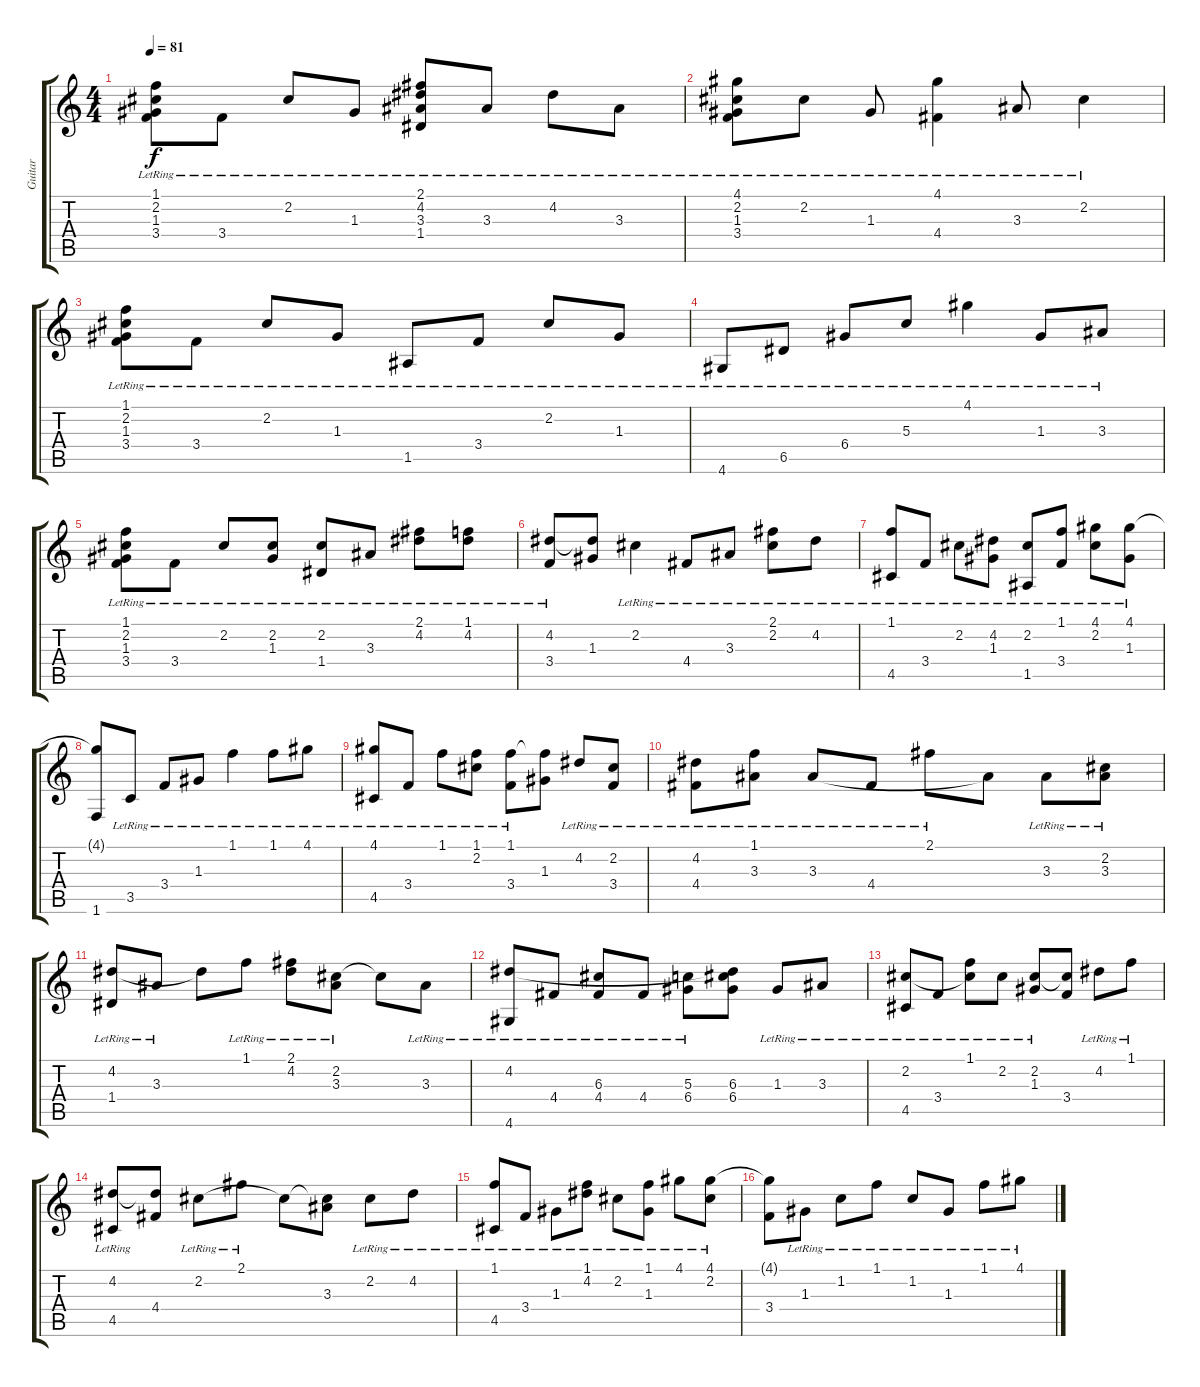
\track ("Guitar" "Guitar") {solo instrument acousticguitarsteel}
\staff {score tabs}
\tuning (E4 B3 G3 D3 A2 E2) {hide}
\ts (4 4)
\tempo 81
\clef g2
\ks c
(1.1{lr} 2.2 1.3 3.4).8{dy f instrument acousticguitarsteel} 3.4{lr}.8 2.2{lr}.8 1.3{lr}.8 (2.1{lr} 4.2 3.3 1.4).8 3.3{lr}.8 4.2{lr}.8 3.3{lr}.8 |
(4.1{lr} 2.2 1.3 3.4).8 2.2{lr}.8 1.3{lr}.8 (4.1{lr} 4.4).4 3.3{lr}.8 2.2{lr}.4 |
(1.1{lr} 2.2 1.3 3.4).8 3.4{lr}.8 2.2{lr}.8 1.3{lr}.8 1.5{lr}.8 3.4{lr}.8 2.2{lr}.8 1.3{lr}.8 |
4.6{lr}.8 6.5{lr}.8 6.4{lr}.8 5.3{lr}.8 4.1{lr}.4 1.3{lr}.8 3.3{lr}.8 |
(1.1{lr} 2.2 1.3 3.4).8 3.4{lr}.8 2.2{lr}.8 (2.2{lr} 1.3).8 (2.2{lr} 1.4).8 3.3{lr}.8 (2.1{lr} 4.2).8 (1.1{lr} 4.2).8 |
(4.2{lr} 3.4).8 (4.2{t} 1.3).8 2.2{lr}.4 4.4{lr}.8 3.3{lr}.8 (2.1{lr} 2.2).8 4.2{lr}.8 |
(1.1{lr} 4.5).8 3.4{lr}.8 2.2{lr}.8 (4.2{lr} 1.3).8 (2.2{lr} 1.5).8 (1.1{lr} 3.4).8 (4.1{lr} 2.2).8 (4.1{lr} 1.3).8 |
(4.1{t} 1.6).8 3.5{lr}.8 3.4{lr}.8 1.3{lr}.8 1.1{lr}.4 1.1{lr}.8 4.1{lr}.8 |
(4.1{lr} 4.5).8 3.4{lr}.8 1.1{lr}.8 (1.1{lr} 2.2).8 (1.1{lr} 3.4).8 (1.1{t} 1.3).8 4.2{lr}.8 (2.2{lr} 3.4).8 |
(4.2{lr} 4.4).8 (1.1{lr} 3.3).8 3.3{lr}.8 4.4{lr}.8 2.1{lr}.8 3.3{t}.8 3.3{lr}.8 (2.2{lr} 3.3).8 |
(4.2{lr} 1.4).8 3.3{lr}.8 4.2{t}.8 1.1{lr}.8 (2.1{lr} 4.2).8 (2.2{lr} 3.3).8 2.2{t}.8 3.3{lr}.8 |
(4.2{lr} 4.6).8 4.4{lr}.8 (6.3{lr} 4.4).8 4.4{lr}.8 (5.3{lr} 6.4).8 (4.2{t} 6.3 6.4).8 1.3{lr}.8 3.3{lr}.8 |
(2.2{lr} 4.5).8 3.4{lr}.8 (1.1{lr} 2.2{t}).8 2.2{lr}.8 (2.2{lr} 1.3).8 (2.2{t} 3.4).8 4.2{lr}.8 1.1{lr}.8 |
(4.2{lr} 4.5).8 (4.2{t} 4.4).8 2.2{lr}.8 2.1{lr}.8 2.2{t}.8 (2.2{t} 3.3).8 2.2{lr}.8 4.2{lr}.8 |
(1.1{lr} 4.5).8 3.4{lr}.8 1.3{lr}.8 (1.1{lr} 4.2).8 2.2{lr}.8 (1.1{lr} 1.3).8 4.1{lr}.8 (4.1{lr} 2.2).8 |
(4.1{t} 3.4).8 1.3{lr}.8 1.2{lr}.8 1.1{lr}.8 1.2{lr}.8 1.3{lr}.8 1.1{lr}.8 4.1{lr}.8
